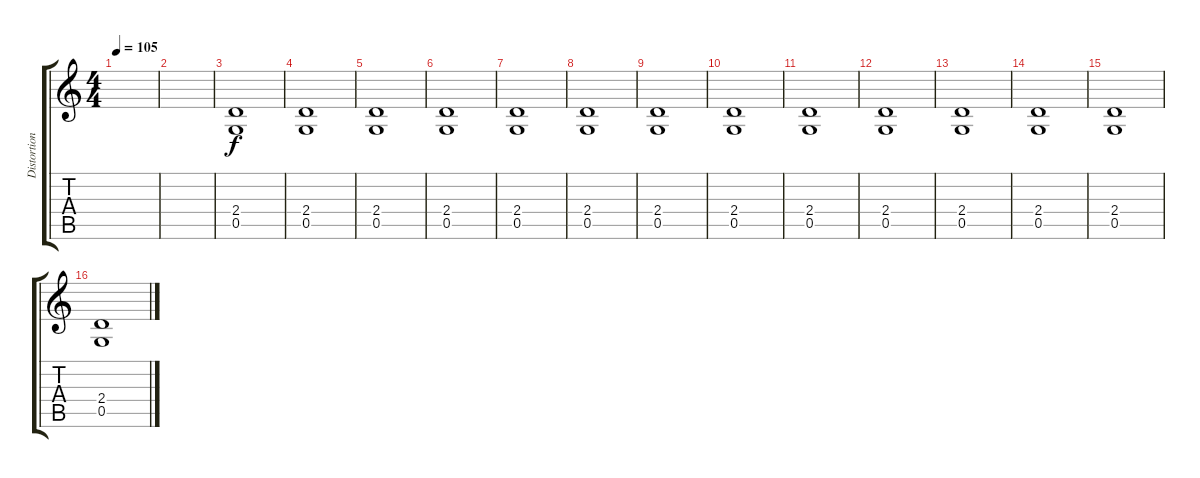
\track ("Distortion" "Distortion") {instrument distortionguitar}
\staff {score tabs}
\tuning (D4 A3 F3 C3 G2 D2) {hide}
\ts (4 4)
\tempo 105
\clef g2
\ks c
|
|
(2.4 0.5).1 |
(2.4 0.5).1 |
(2.4 0.5).1 |
(2.4 0.5).1 |
(2.4 0.5).1 |
(2.4 0.5).1 |
(2.4 0.5).1 |
(2.4 0.5).1 |
(2.4 0.5).1 |
(2.4 0.5).1 |
(2.4 0.5).1 |
(2.4 0.5).1 |
(2.4 0.5).1 |
(2.4 0.5).1
